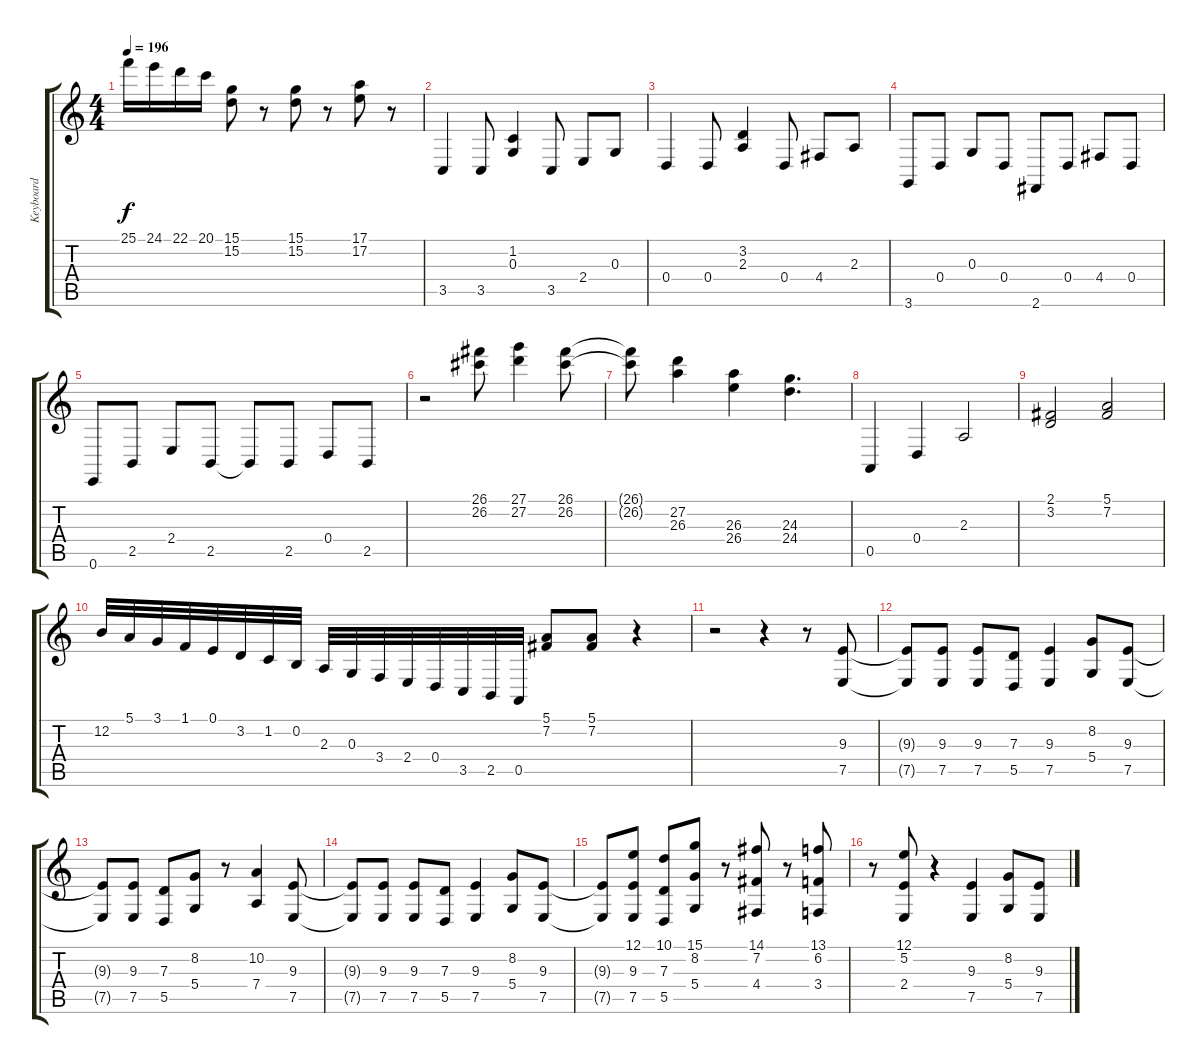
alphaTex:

\track ("Keyboard" "Keyboard") {instrument acousticgrandpiano}
\staff {score tabs}
\tuning (E4 B3 G3 D3 A2 E2) {hide}
\ts (4 4)
\tempo 196
\clef g2
\ks c
25.1.16{dy f} 24.1.16 22.1.16 20.1.16 (15.1 15.2).8 r.8 (15.1 15.2).8 r.8 (17.1 17.2).8 r.8 |
3.5.4 3.5.8 (1.2 0.3).4 3.5.8 2.4.8 0.3.8 |
0.4.4 0.4.8 (3.2 2.3).4 0.4.8 4.4.8 2.3.8 |
3.6.8 0.4.8 0.3.8 0.4.8 2.6.8 0.4.8 4.4.8 0.4.8 |
0.6.8 2.5.8 2.4.8 2.5.8 2.5{t}.8 2.5.8 0.4.8 2.5.8 |
r.2 (26.1 26.2).8 (27.1 27.2).4 (26.1 26.2).8 |
(26.1{t} 26.2{t}).8 (27.2 26.3).4 (26.3 26.4).4 (24.3 24.4).4{d} |
0.5.4 0.4.4 2.3.2 |
(2.1 3.2).2 (5.1 7.2).2 |
12.2.32 5.1.32 3.1.32 1.1.32 0.1.32 3.2.32 1.2.32 0.2.32 2.3.32 0.3.32 3.4.32 2.4.32 0.4.32 3.5.32 2.5.32 0.5.32 (5.1 7.2).8 (5.1 7.2).8 r.4 |
r.2 r.4 r.8 (9.3 7.5).8 |
(9.3{t} 7.5{t}).8 (9.3 7.5).8 (9.3 7.5).8 (7.3 5.5).8 (9.3 7.5).4 (8.2 5.4).8 (9.3 7.5).8 |
(9.3{t} 7.5{t}).8 (9.3 7.5).8 (7.3 5.5).8 (8.2 5.4).8 r.8 (10.2 7.4).4 (9.3 7.5).8 |
(9.3{t} 7.5{t}).8 (9.3 7.5).8 (9.3 7.5).8 (7.3 5.5).8 (9.3 7.5).4 (8.2 5.4).8 (9.3 7.5).8 |
(9.3{t} 7.5{t}).8 (12.1 9.3 7.5).8 (10.1 7.3 5.5).8 (15.1 8.2 5.4).8 r.8 (14.1 7.2 4.4).8 r.8 (13.1 6.2 3.4).8 |
r.8 (12.1 5.2 2.4).8 r.4 (9.3 7.5).4 (8.2 5.4).8 (9.3 7.5).8
